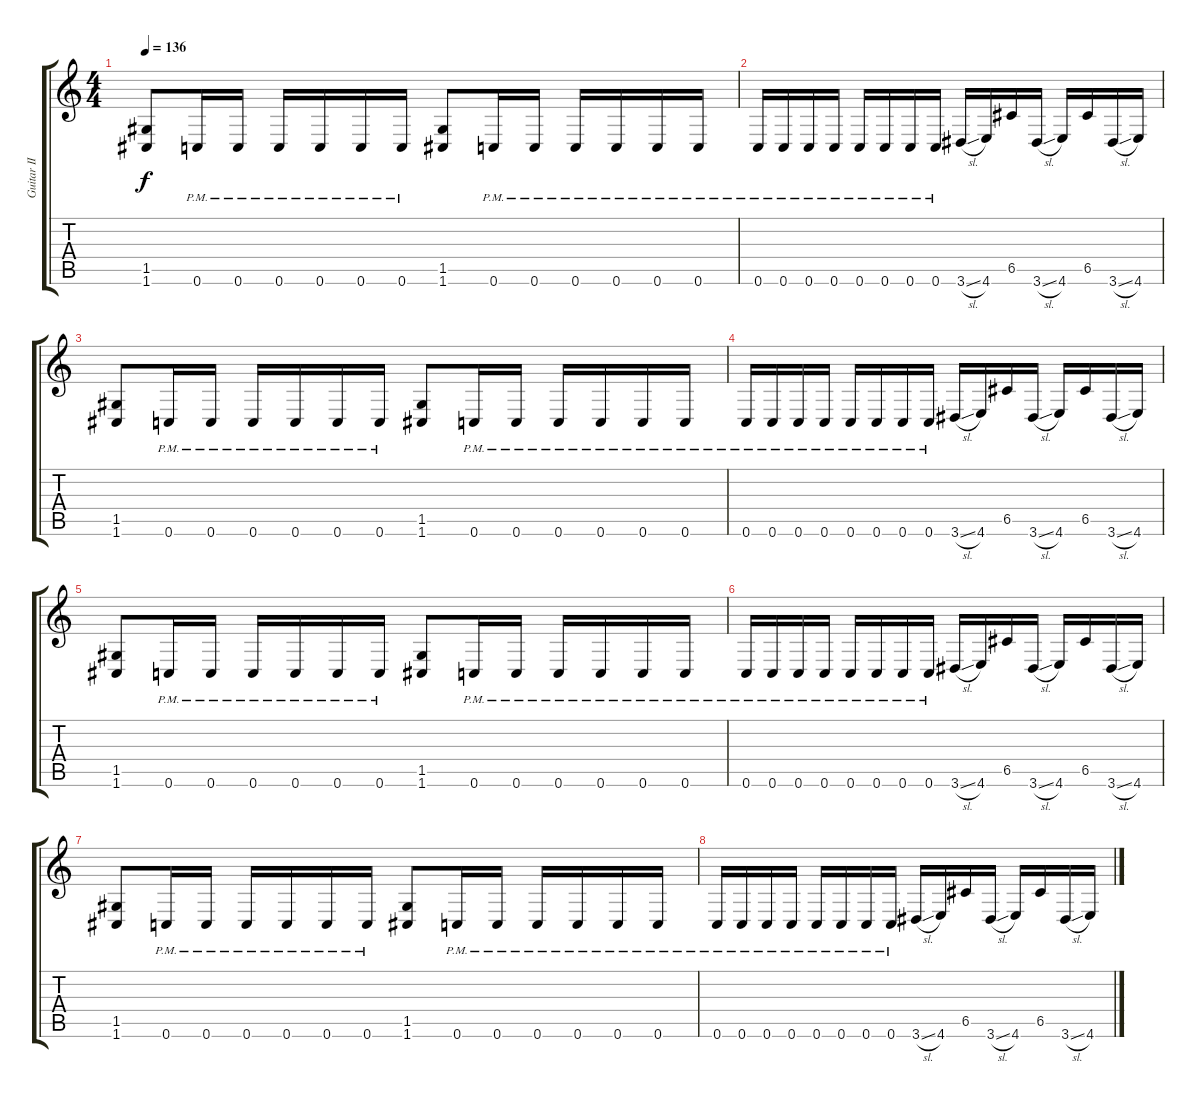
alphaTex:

\track ("Guitar II" "Guitar II") {instrument distortionguitar}
\staff {score tabs}
\tuning (D4 A3 F3 C3 G2 C2) {hide}
\ts (4 4)
\tempo 136
\clef g2
\ks c
(1.5 1.6).8{dy f} 0.6{pm}.16 0.6{pm}.16 0.6{pm}.16 0.6{pm}.16 0.6{pm}.16 0.6{pm}.16 (1.5 1.6).8 0.6{pm}.16 0.6{pm}.16 0.6{pm}.16 0.6{pm}.16 0.6{pm}.16 0.6{pm}.16 |
0.6{pm}.16 0.6{pm}.16 0.6{pm}.16 0.6{pm}.16 0.6{pm}.16 0.6{pm}.16 0.6{pm}.16 0.6{pm}.16 3.6{sl}.16 4.6.16 6.5.16 3.6{sl}.16 4.6.16 6.5.16 3.6{sl}.16 4.6.16 |
(1.5 1.6).8 0.6{pm}.16 0.6{pm}.16 0.6{pm}.16 0.6{pm}.16 0.6{pm}.16 0.6{pm}.16 (1.5 1.6).8 0.6{pm}.16 0.6{pm}.16 0.6{pm}.16 0.6{pm}.16 0.6{pm}.16 0.6{pm}.16 |
0.6{pm}.16 0.6{pm}.16 0.6{pm}.16 0.6{pm}.16 0.6{pm}.16 0.6{pm}.16 0.6{pm}.16 0.6{pm}.16 3.6{sl}.16 4.6.16 6.5.16 3.6{sl}.16 4.6.16 6.5.16 3.6{sl}.16 4.6.16 |
(1.5 1.6).8 0.6{pm}.16 0.6{pm}.16 0.6{pm}.16 0.6{pm}.16 0.6{pm}.16 0.6{pm}.16 (1.5 1.6).8 0.6{pm}.16 0.6{pm}.16 0.6{pm}.16 0.6{pm}.16 0.6{pm}.16 0.6{pm}.16 |
0.6{pm}.16 0.6{pm}.16 0.6{pm}.16 0.6{pm}.16 0.6{pm}.16 0.6{pm}.16 0.6{pm}.16 0.6{pm}.16 3.6{sl}.16 4.6.16 6.5.16 3.6{sl}.16 4.6.16 6.5.16 3.6{sl}.16 4.6.16 |
(1.5 1.6).8 0.6{pm}.16 0.6{pm}.16 0.6{pm}.16 0.6{pm}.16 0.6{pm}.16 0.6{pm}.16 (1.5 1.6).8 0.6{pm}.16 0.6{pm}.16 0.6{pm}.16 0.6{pm}.16 0.6{pm}.16 0.6{pm}.16 |
0.6{pm}.16 0.6{pm}.16 0.6{pm}.16 0.6{pm}.16 0.6{pm}.16 0.6{pm}.16 0.6{pm}.16 0.6{pm}.16 3.6{sl}.16 4.6.16 6.5.16 3.6{sl}.16 4.6.16 6.5.16 3.6{sl}.16 4.6.16
